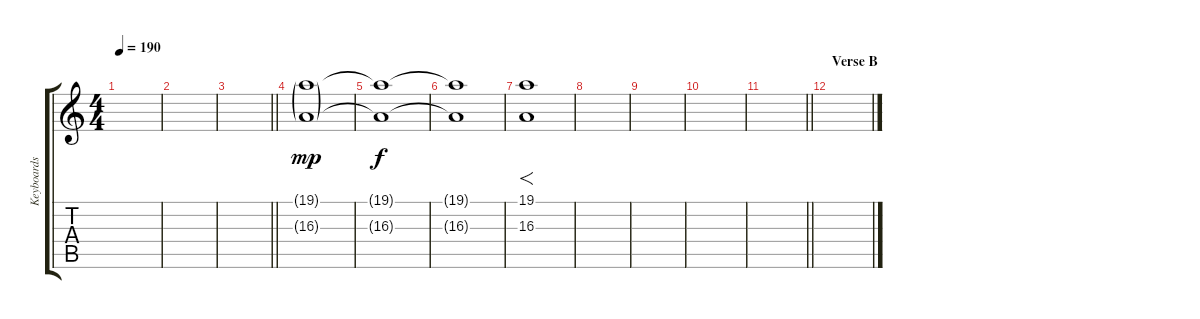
\track ("Keyboards I" "Keyboards ") {instrument synthstrings1}
\staff {score tabs}
\tuning (D4 A3 F3 C3 G2 D2) {hide}
\ts (4 4)
\tempo 190
\clef g2
\ks c
|
|
\barLineRight lightlight
|
\section ("" "")
(19.1{g} 16.3{g}).1{dy mp} |
(19.1{t} 16.3{t}).1{dy f} |
(19.1{t} 16.3{t}).1 |
(19.1 16.3).1{f} |
|
|
|
\barLineRight lightlight
|
\section ("" "Verse B")
